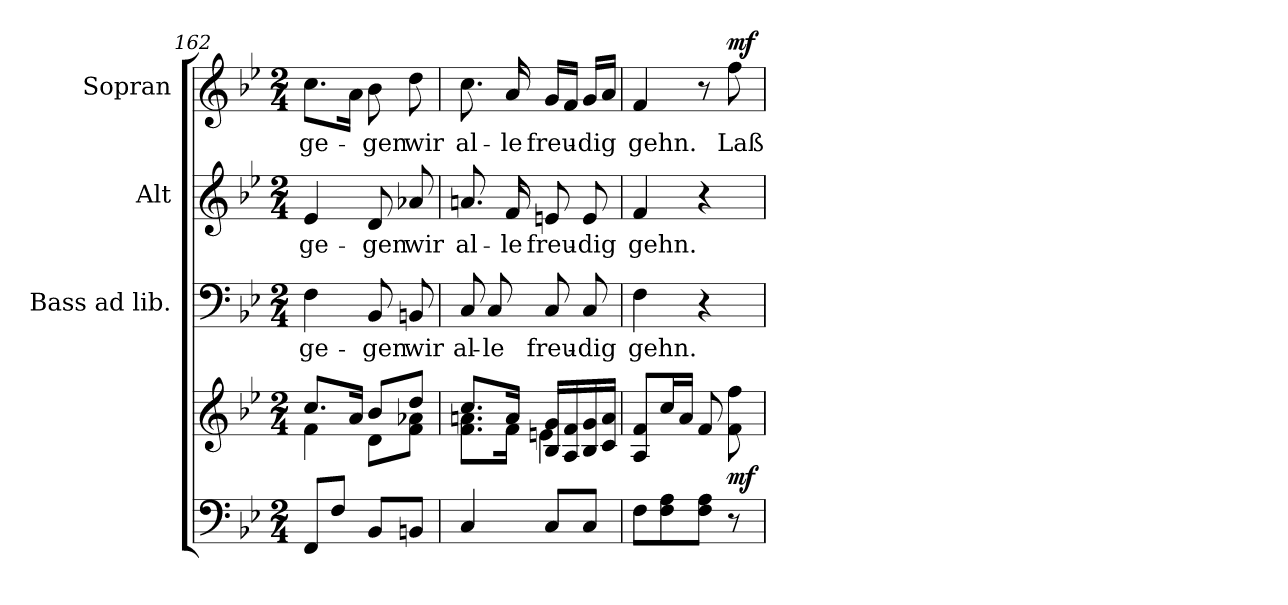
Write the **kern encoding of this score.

**kern	**kern	**dynam	**kern	**text	**kern	**text	**kern	**text	**dynam
*part4	*part4	*part4	*part3	*part3	*part2	*part2	*part1	*part1	*part1
*staff5	*staff4	*staff4/5	*staff3	*staff3	*staff2	*staff2	*staff1	*staff1	*staff1
*	*	*	*I"Bass ad lib.	*	*I"Alt	*	*I"Sopran	*	*
*	*	*	*I'B.	*	*I'A.	*	*I'S.	*	*
*clefF4	*clefG2	*	*clefF4	*	*clefG2	*	*clefG2	*	*
*k[b-e-]	*k[b-e-]	*	*k[b-e-]	*	*k[b-e-]	*	*k[b-e-]	*	*
*B-:	*B-:	*	*B-:	*	*B-:	*	*B-:	*	*
*M2/4	*M2/4	*	*M2/4	*	*M2/4	*	*M2/4	*	*
=162	=162	=162	=162	=162	=162	=162	=162	=162	=162
*	*^	*	*	*	*	*	*	*	*
!	!	!	!	!	!LO:LY:b	!	!LO:LY:b	!	!LO:LY:b	!
8FF/L	8.cc/L	4f\	.	4F\	-ge-	4e-/	-ge-	8.cc\L	-ge-	.
8F/J	.	.	.	.	.	.	.	.	.	.
.	16a/Jk	.	.	.	.	.	.	16a\Jk	.	.
!	!	!	!	!	!LO:LY:b	!	!LO:LY:b	!	!LO:LY:b	!
8BB-/L	8b-/L	8d\L	.	8BB-/	-gen	8d/	-gen	8b-\	-gen	.
!	!	!	!	!	!LO:LY:b	!	!LO:LY:b	!	!LO:LY:b	!
8BBn/J	8dd/J	8f\ 8a-X\J	.	8BBn/	wir	8a-X/	wir	8dd\	wir	.
=163	=163	=163	=163	=163	=163	=163	=163	=163	=163	=163
!	!	!	!	!	!LO:LY:b	!	!LO:LY:b	!	!LO:LY:b	!
4C/	8.cc/L	8.f\ 8.an\L	.	8C/	al-	8.an/	al-	8.cc\	al-	.
!	!	!	!	!	!LO:LY:b	!	!	!	!	!
.	.	.	.	8C/	-le	.	.	.	.	.
!	!	!	!	!	!	!	!LO:LY:b	!	!LO:LY:b	!
.	16a/Jk	16f\Jk	.	.	.	16f/	-le	16a/	-le	.
!	!	!	!	!	!LO:LY:b	!	!LO:LY:b	!	!LO:LY:b	!
8C/L	16B-/ 16g/LL	4en\	.	8C/	freu-	8en/	freu-	16g/LL	freu-	.
.	16A/ 16f/	.	.	.	.	.	.	16f/JJ	.	.
!	!	!	!	!	!LO:LY:b	!	!LO:LY:b	!	!LO:LY:b	!
8C/J	16B-/ 16g/	.	.	8C/	-dig	8e/	-dig	16g/LL	-dig	.
.	16c/ 16a/JJ	.	.	.	.	.	.	16a/JJ	.	.
*	*v	*v	*	*	*	*	*	*	*	*
=164	=164	=164	=164	=164	=164	=164	=164	=164	=164
!	!	!	!	!LO:LY:b	!	!LO:LY:b	!	!LO:LY:b	!
8F\L	8A/ 8f/L	.	4F\	gehn.	4f/	gehn.	4f/	gehn.	.
8F\ 8A\	16cc/L	.	.	.	.	.	.	.	.
.	16a/JJ	.	.	.	.	.	.	.	.
8F\ 8A\J	8f/	.	4r	.	4r	.	8r	.	.
!	!	!LO:DY:b	!	!	!	!	!	!LO:LY:b	!LO:DY:a
8r	8f\ 8ff\	mf	.	.	.	.	8ff\	Laß	mf
=	=	=	=	=	=	=	=	=	=
*-	*-	*-	*-	*-	*-	*-	*-	*-	*-
